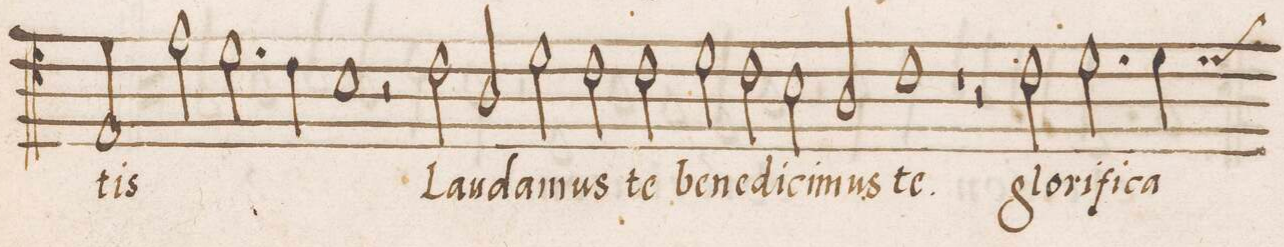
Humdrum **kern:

**kern	**text
*I"ALTVS	*
*clefC4	*
*k[]	*
*met(c|)	*
*M2/1	*
2E/	-tis
2e\	.
2.d\	.
4c\	.
=9-	=9-
1B	.
2r	.
2c\	Lau-
=10-	=10-
2A/	-da-
2d\	-mus
2c\	te
2c\	be-
=11-	=11-
2d\	-ne-
2c\	-di-
2B\	-ci-
2A/	-mus
=12-	=12-
1c	te.
1r	.
=13-	=13-
2r	.
2c\	glo-
2.d\	-ri-
*custos:d	*
4d\	-fi-
=14-	=14-
*-	*-
